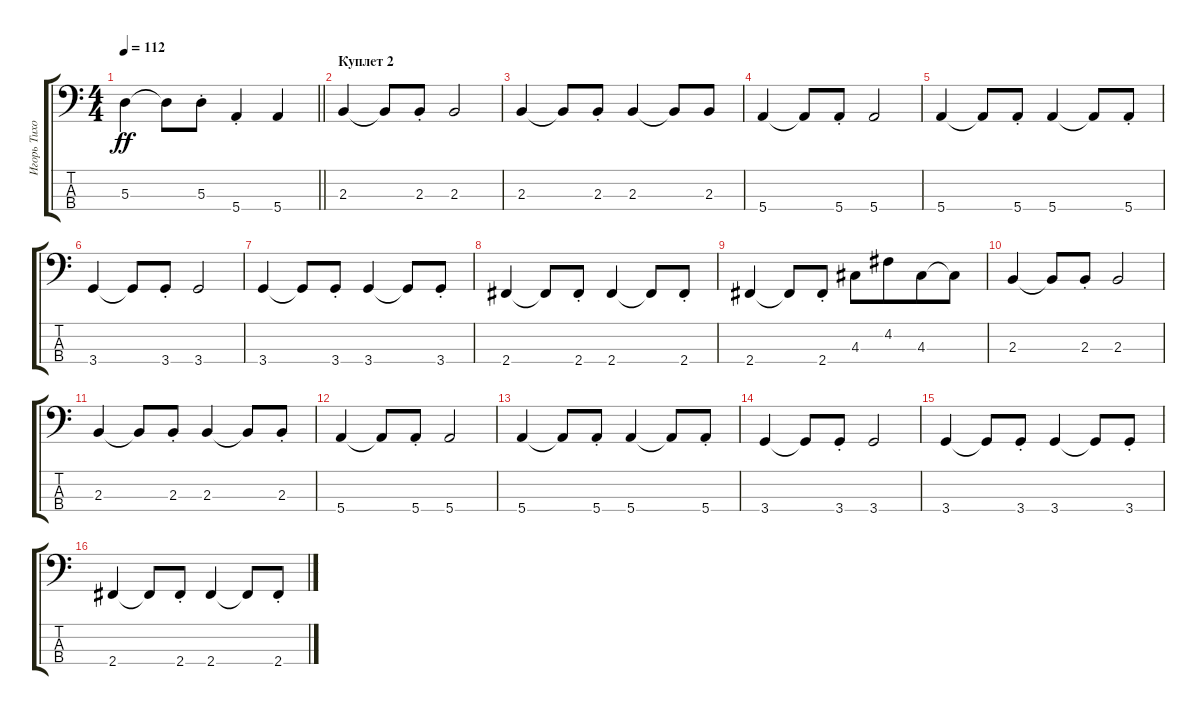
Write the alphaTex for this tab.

\track ("Игорь Тихомиров" "Игорь Тихо") {instrument electricbassfinger}
\staff {score tabs}
\tuning (G2 D2 A1 E1) {hide}
\ts (4 4)
\tempo 112
\clef f4
\barLineRight lightlight
\ks c
5.3.4{dy ff} 5.3{t}.8 5.3{st}.8 5.4{st}.4 5.4.4 |
\section ("" "Куплет 2")
2.3.4 2.3{t}.8 2.3{st}.8 2.3.2 |
2.3.4 2.3{t}.8 2.3{st}.8 2.3.4 2.3{t}.8 2.3.8 |
5.4.4 5.4{t}.8 5.4{st}.8 5.4.2 |
5.4.4 5.4{t}.8 5.4{st}.8 5.4.4 5.4{t}.8 5.4{st}.8 |
3.4.4 3.4{t}.8 3.4{st}.8 3.4.2 |
3.4.4 3.4{t}.8 3.4{st}.8 3.4.4 3.4{t}.8 3.4{st}.8 |
2.4.4 2.4{t}.8 2.4{st}.8 2.4.4 2.4{t}.8 2.4{st}.8 |
2.4.4 2.4{t}.8 2.4{st}.8 4.3.8 4.2.8{beam merge} 4.3.8 4.3{t}.8 |
2.3.4 2.3{t}.8 2.3{st}.8 2.3.2 |
2.3.4 2.3{t}.8 2.3{st}.8 2.3.4 2.3{t}.8 2.3{st}.8 |
5.4.4 5.4{t}.8 5.4{st}.8 5.4.2 |
5.4.4 5.4{t}.8 5.4{st}.8 5.4.4 5.4{t}.8 5.4{st}.8 |
3.4.4 3.4{t}.8 3.4{st}.8 3.4.2 |
3.4.4 3.4{t}.8 3.4{st}.8 3.4.4 3.4{t}.8 3.4{st}.8 |
2.4.4 2.4{t}.8 2.4{st}.8 2.4.4 2.4{t}.8 2.4{st}.8
